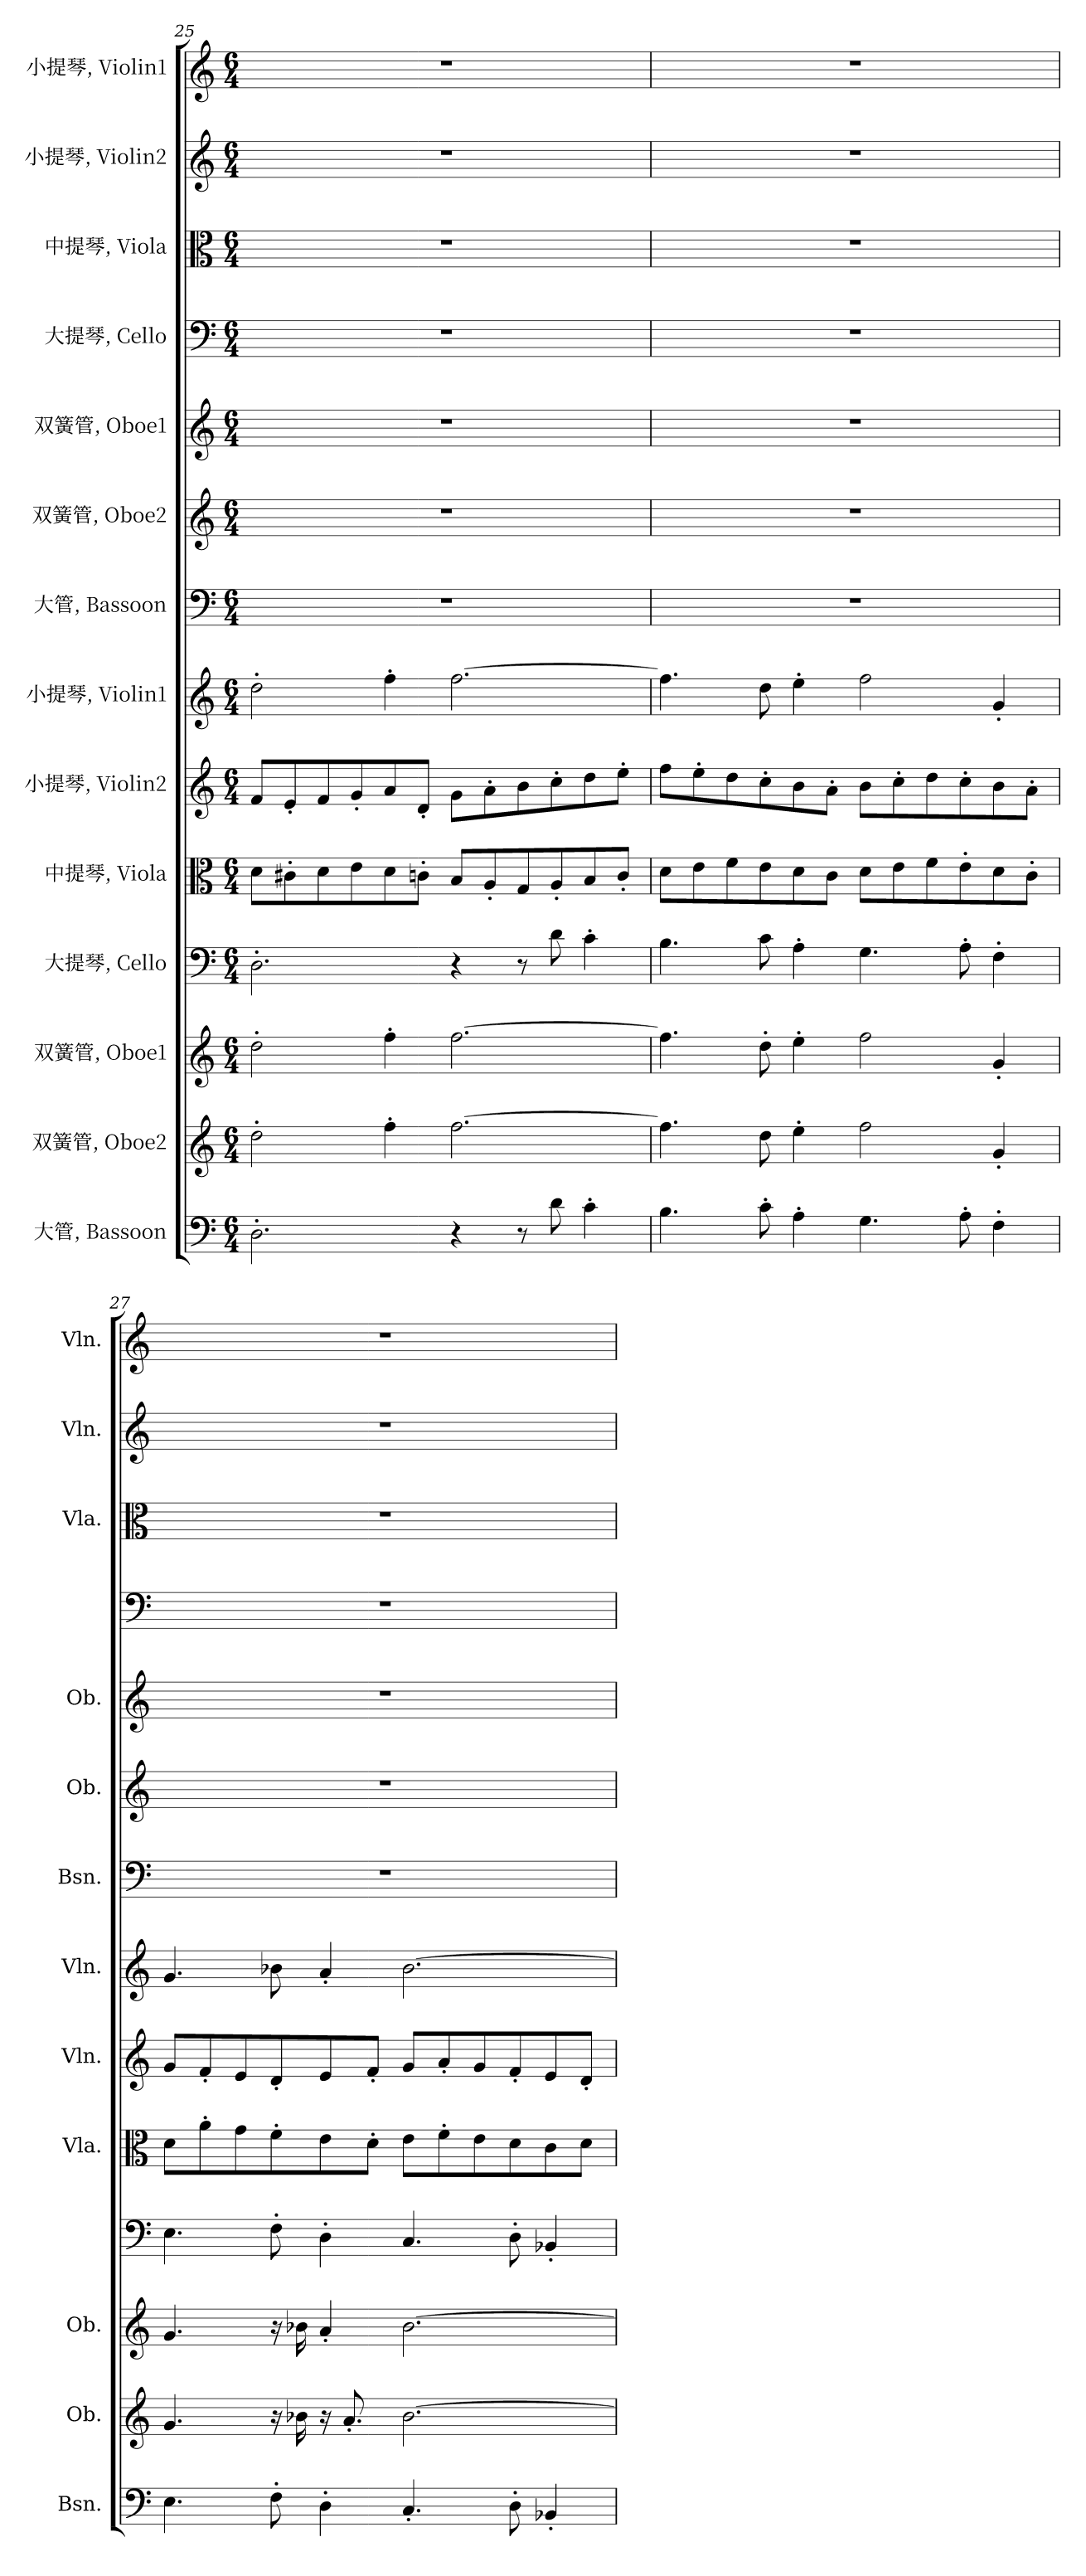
**kern	**kern	**kern	**kern	**kern	**kern	**kern	**kern	**kern	**kern	**kern	**kern	**kern	**kern
*part14	*part13	*part12	*part11	*part10	*part9	*part8	*part7	*part6	*part5	*part4	*part3	*part2	*part1
*staff14	*staff13	*staff12	*staff11	*staff10	*staff9	*staff8	*staff7	*staff6	*staff5	*staff4	*staff3	*staff2	*staff1
*I"大管, Bassoon	*I"双簧管, Oboe2	*I"双簧管, Oboe1	*I"大提琴, Cello	*I"中提琴, Viola	*I"小提琴, Violin2	*I"小提琴, Violin1	*I"大管, Bassoon	*I"双簧管, Oboe2	*I"双簧管, Oboe1	*I"大提琴, Cello	*I"中提琴, Viola	*I"小提琴, Violin2	*I"小提琴, Violin1
*I'Bsn.	*I'Ob.	*I'Ob.	*	*I'Vla.	*I'Vln.	*I'Vln.	*I'Bsn.	*I'Ob.	*I'Ob.	*	*I'Vla.	*I'Vln.	*I'Vln.
*clefF4	*clefG2	*clefG2	*clefF4	*clefC3	*clefG2	*clefG2	*clefF4	*clefG2	*clefG2	*clefF4	*clefC3	*clefG2	*clefG2
*k[]	*k[]	*k[]	*k[]	*k[]	*k[]	*k[]	*k[]	*k[]	*k[]	*k[]	*k[]	*k[]	*k[]
*M6/4	*M6/4	*M6/4	*M6/4	*M6/4	*M6/4	*M6/4	*M6/4	*M6/4	*M6/4	*M6/4	*M6/4	*M6/4	*M6/4
=25	=25	=25	=25	=25	=25	=25	=25	=25	=25	=25	=25	=25	=25
2.D'\	2dd'\	2dd'\	2.D'\	8d\L	8f/L	2dd'\	1.r	1.r	1.r	1.r	1.r	1.r	1.r
.	.	.	.	8c#X'\	8e'/	.	.	.	.	.	.	.	.
.	.	.	.	8d\	8f/	.	.	.	.	.	.	.	.
.	.	.	.	8e\	8g'/	.	.	.	.	.	.	.	.
.	4ff'\	4ff'\	.	8d\	8a/	4ff'\	.	.	.	.	.	.	.
.	.	.	.	8cn'\J	8d'/J	.	.	.	.	.	.	.	.
4r	[2.ff\	[2.ff\	4r	8B/L	8g\L	[2.ff\	.	.	.	.	.	.	.
.	.	.	.	8A'/	8a'\	.	.	.	.	.	.	.	.
8r	.	.	8r	8G/	8b\	.	.	.	.	.	.	.	.
8d\	.	.	8d\	8A'/	8cc'\	.	.	.	.	.	.	.	.
4c'\	.	.	4c'\	8B/	8dd\	.	.	.	.	.	.	.	.
.	.	.	.	8c'/J	8ee'\J	.	.	.	.	.	.	.	.
!!LO:PB:g=z
=26	=26	=26	=26	=26	=26	=26	=26	=26	=26	=26	=26	=26	=26
4.B\	4.ff\]	4.ff\]	4.B\	8d\L	8ff\L	4.ff\]	1.r	1.r	1.r	1.r	1.r	1.r	1.r
.	.	.	.	8e\	8ee'\	.	.	.	.	.	.	.	.
.	.	.	.	8f\	8dd\	.	.	.	.	.	.	.	.
8c'\	8dd\	8dd'\	8c\	8e\	8cc'\	8dd\	.	.	.	.	.	.	.
4A'\	4ee'\	4ee'\	4A'\	8d\	8b\	4ee'\	.	.	.	.	.	.	.
.	.	.	.	8c\J	8a'\J	.	.	.	.	.	.	.	.
4.G\	2ff\	2ff\	4.G\	8d\L	8b\L	2ff\	.	.	.	.	.	.	.
.	.	.	.	8e\	8cc'\	.	.	.	.	.	.	.	.
.	.	.	.	8f\	8dd\	.	.	.	.	.	.	.	.
8A'\	.	.	8A'\	8e'\	8cc'\	.	.	.	.	.	.	.	.
4F'\	4g'/	4g'/	4F'\	8d\	8b\	4g'/	.	.	.	.	.	.	.
.	.	.	.	8c'\J	8a'\J	.	.	.	.	.	.	.	.
=27	=27	=27	=27	=27	=27	=27	=27	=27	=27	=27	=27	=27	=27
4.E\	4.g/	4.g/	4.E\	8d\L	8g/L	4.g/	1.r	1.r	1.r	1.r	1.r	1.r	1.r
.	.	.	.	8a'\	8f'/	.	.	.	.	.	.	.	.
.	.	.	.	8g\	8e/	.	.	.	.	.	.	.	.
8F'\	16r	16r	8F'\	8f'\	8d'/	8b-X\	.	.	.	.	.	.	.
.	16b-X\	16b-X\	.	.	.	.	.	.	.	.	.	.	.
4D'\	16r	4a'/	4D'\	8e\	8e/	4a'/	.	.	.	.	.	.	.
.	8.a'/	.	.	.	.	.	.	.	.	.	.	.	.
.	.	.	.	8d'\J	8f'/J	.	.	.	.	.	.	.	.
4.C'/	[2.b-\	[2.b-\	4.C/	8e\L	8g/L	[2.b-\	.	.	.	.	.	.	.
.	.	.	.	8f'\	8a'/	.	.	.	.	.	.	.	.
.	.	.	.	8e\	8g/	.	.	.	.	.	.	.	.
8D'\	.	.	8D'\	8d\	8f'/	.	.	.	.	.	.	.	.
4BB-X'/	.	.	4BB-X'/	8c\	8e/	.	.	.	.	.	.	.	.
.	.	.	.	8d\J	8d'/J	.	.	.	.	.	.	.	.
=	=	=	=	=	=	=	=	=	=	=	=	=	=
*-	*-	*-	*-	*-	*-	*-	*-	*-	*-	*-	*-	*-	*-
